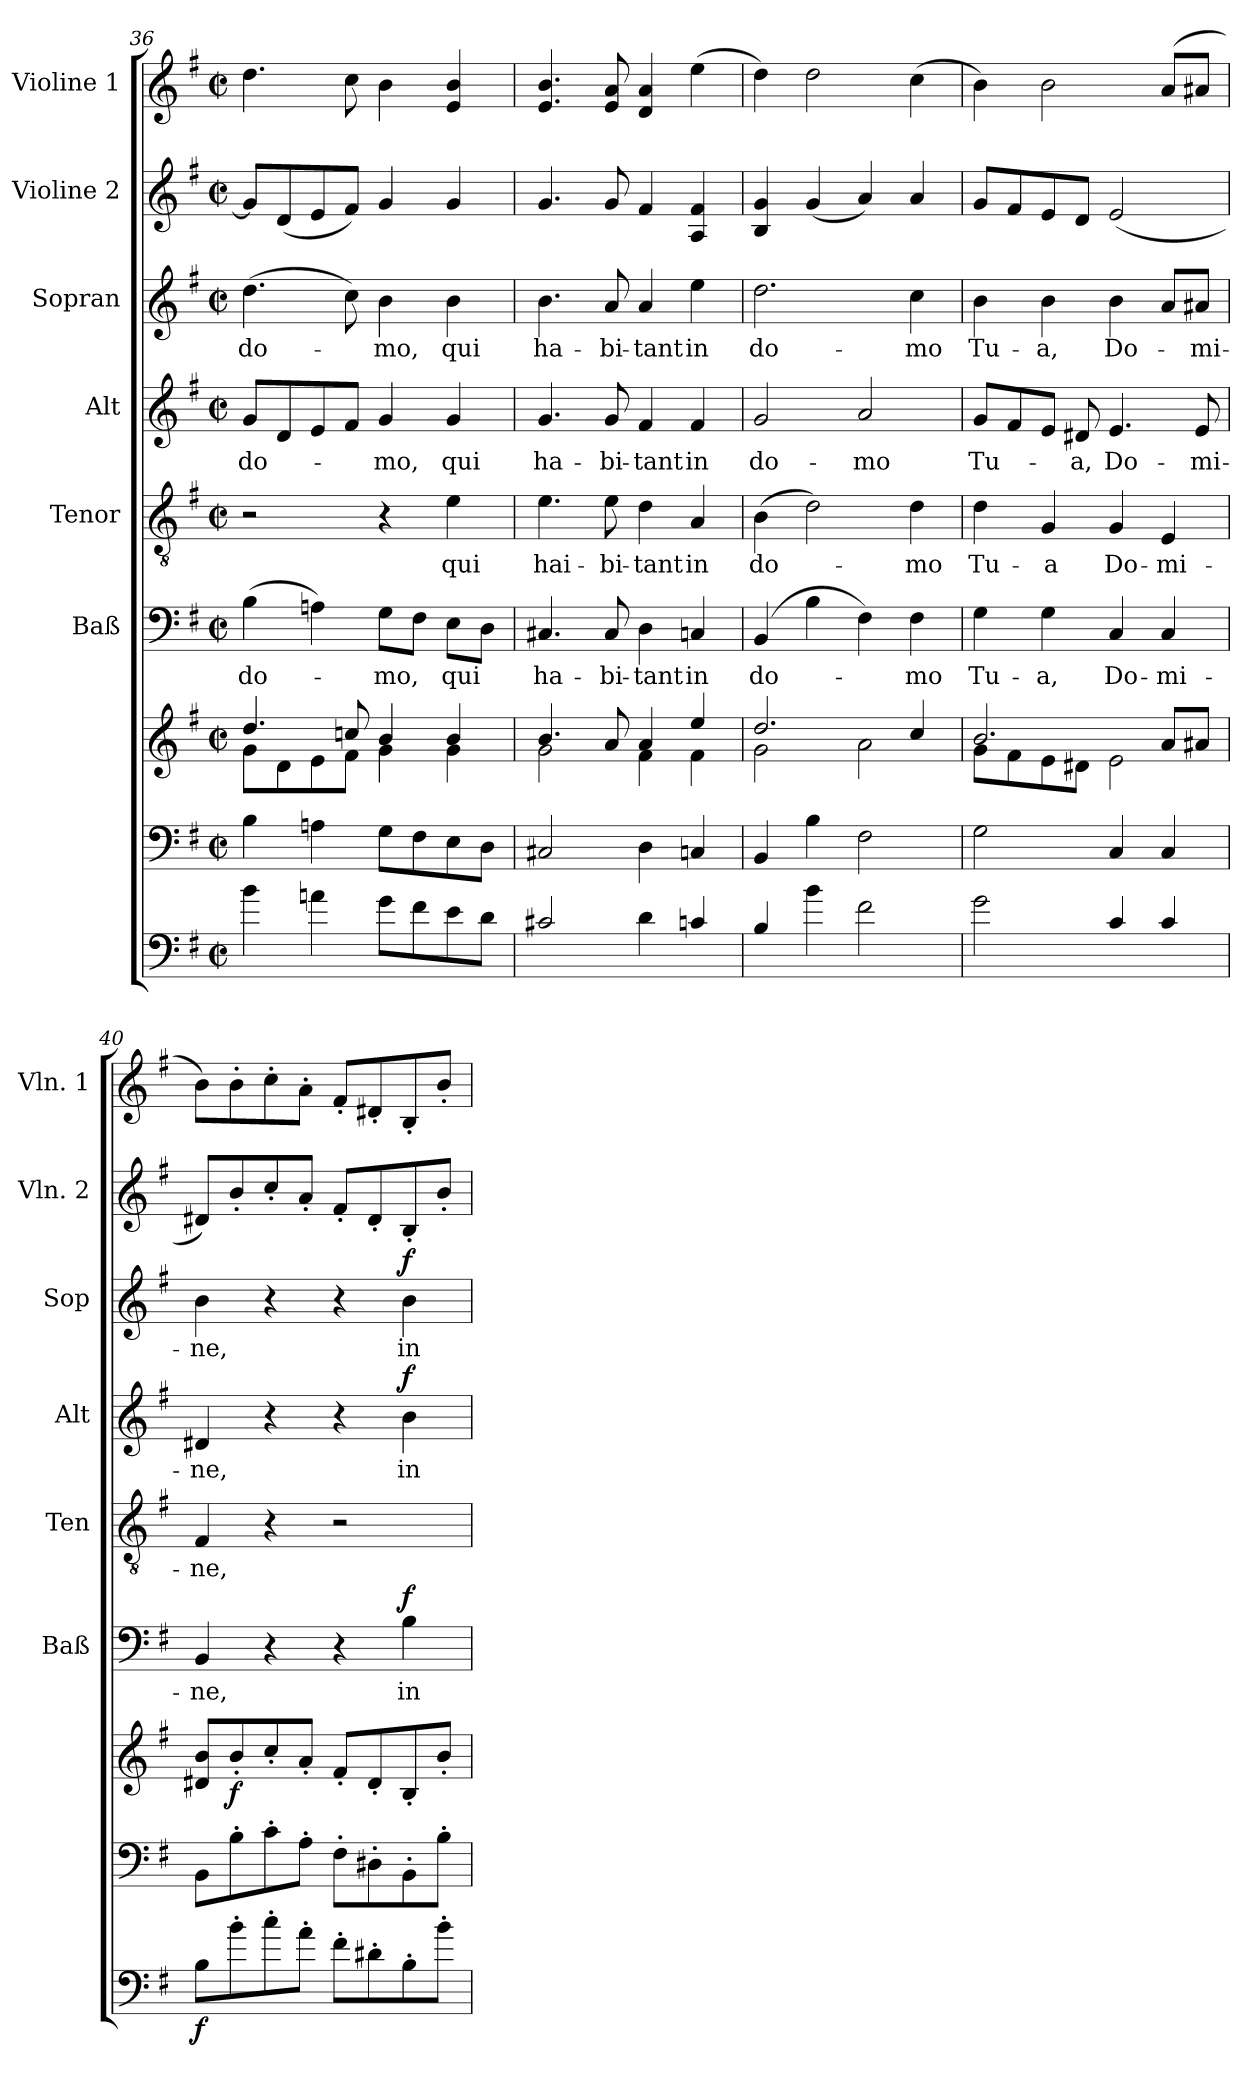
**kern	**dynam	**kern	**kern	**dynam	**kern	**text	**dynam	**kern	**text	**kern	**text	**dynam	**kern	**text	**dynam	**kern	**kern
*part8	*part8	*part7	*part7	*part7	*part6	*part6	*part6	*part5	*part5	*part4	*part4	*part4	*part3	*part3	*part3	*part2	*part1
*staff9	*staff9	*staff8	*staff7	*staff7/8	*staff6	*staff6	*staff6	*staff5	*staff5	*staff4	*staff4	*staff4	*staff3	*staff3	*staff3	*staff2	*staff1
*	*	*	*	*	*I"Baß	*	*	*I"Tenor	*	*I"Alt	*	*	*I"Sopran	*	*	*I"Violine 2	*I"Violine 1
*	*	*	*	*	*I'Baß	*	*	*I'Ten	*	*I'Alt	*	*	*I'Sop	*	*	*I'Vln. 2	*I'Vln. 1
*clefF4	*	*clefF4	*clefG2	*	*clefF4	*	*	*clefGv2	*	*clefG2	*	*	*clefG2	*	*	*clefG2	*clefG2
*ITrd7c12	*	*	*	*	*	*	*	*	*	*	*	*	*	*	*	*	*
*k[f#]	*	*k[f#]	*k[f#]	*	*k[f#]	*	*	*k[f#]	*	*k[f#]	*	*	*k[f#]	*	*	*k[f#]	*k[f#]
*G:	*	*G:	*G:	*	*G:	*	*	*G:	*	*G:	*	*	*G:	*	*	*G:	*G:
*M2/2	*	*M2/2	*M2/2	*	*M2/2	*	*	*M2/2	*	*M2/2	*	*	*M2/2	*	*	*M2/2	*M2/2
*met(c|)	*	*met(c|)	*met(c|)	*	*met(c|)	*	*	*met(c|)	*	*met(c|)	*	*	*met(c|)	*	*	*met(c|)	*met(c|)
=36	=36	=36	=36	=36	=36	=36	=36	=36	=36	=36	=36	=36	=36	=36	=36	=36	=36
*	*	*	*^	*	*	*	*	*	*	*	*	*	*	*	*	*	*
!	!	!	!	!	!	!	!LO:LY:b	!	!	!	!	!LO:LY:b	!	!	!LO:LY:b	!	!	!
4B\	.	4B\	4.dd/	8g\L	.	(>4B\	do-	.	2r	.	8g/L	do-	.	(>4.dd\	do-	.	8g/L]	4.dd\
.	.	.	.	8d\	.	.	.	.	.	.	8d/	.	.	.	.	.	(<8d/	.
4An\	.	4An\	.	8e\	.	4An\)	.	.	.	.	8e/	.	.	.	.	.	8e/	.
.	.	.	8ccn/	8f#\J	.	.	.	.	.	.	8f#/J	.	.	8cc\)	.	.	8f#/J)	8cc\
!	!	!	!	!	!	!	!LO:LY:b	!	!	!	!	!LO:LY:b	!	!	!LO:LY:b	!	!	!
8G\L	.	8G\L	4b/	4g\	.	8G\L	-mo,	.	4r	.	4g/	-mo,	.	4b\	-mo,	.	4g/	4b\
8F#\	.	8F#\	.	.	.	8F#\J	.	.	.	.	.	.	.	.	.	.	.	.
!	!	!	!	!	!	!	!LO:LY:b	!	!	!LO:LY:b	!	!LO:LY:b	!	!	!LO:LY:b	!	!	!
8E\	.	8E\	4b/	4g\	.	8E\L	qui	.	4e\	qui	4g/	qui	.	4b\	qui	.	4g/	4e/ 4b/
8D\J	.	8D\J	.	.	.	8D\J	.	.	.	.	.	.	.	.	.	.	.	.
=37	=37	=37	=37	=37	=37	=37	=37	=37	=37	=37	=37	=37	=37	=37	=37	=37	=37	=37
!	!	!	!	!	!	!	!LO:LY:b	!	!	!LO:LY:b	!	!LO:LY:b	!	!	!LO:LY:b	!	!	!
2C#X/	.	2C#X/	4.b/	2g\	.	4.C#X/	ha-	.	4.e\	hai-	4.g/	ha-	.	4.b\	ha-	.	4.g/	4.e/ 4.b/
!	!	!	!	!	!	!	!LO:LY:b	!	!	!LO:LY:b	!	!LO:LY:b	!	!	!LO:LY:b	!	!	!
.	.	.	8a/	.	.	8C#/	-bi-	.	8e\	-bi-	8g/	-bi-	.	8a/	-bi-	.	8g/	8e/ 8a/
!	!	!	!	!	!	!	!LO:LY:b	!	!	!LO:LY:b	!	!LO:LY:b	!	!	!LO:LY:b	!	!	!
4D\	.	4D\	4a/	4f#\	.	4D\	-tant	.	4d\	-tant	4f#/	-tant	.	4a/	-tant	.	4f#/	4d/ 4a/
!	!	!	!	!	!	!	!LO:LY:b	!	!	!LO:LY:b	!	!LO:LY:b	!	!	!LO:LY:b	!	!	!
4Cn/	.	4Cn/	4ee/	4f#\	.	4Cn/	in	.	4A/	in	4f#/	in	.	4ee\	in	.	4A/ 4f#/	(>4ee\
!!LO:PB:g=z
=38	=38	=38	=38	=38	=38	=38	=38	=38	=38	=38	=38	=38	=38	=38	=38	=38	=38	=38
!	!	!	!	!	!	!	!LO:LY:b	!	!	!LO:LY:b	!	!LO:LY:b	!	!	!LO:LY:b	!	!	!
4BB/	.	4BB/	2.dd/	2g\	.	(4BB/	do-	.	(>4B\	do-	2g/	do-	.	2.dd\	do-	.	4B/ 4g/	4dd\)
4B\	.	4B\	.	.	.	4B\	.	.	2d\)	.	.	.	.	.	.	.	(<4g/	2dd\
!	!	!	!	!	!	!	!	!	!	!	!	!LO:LY:b	!	!	!	!	!	!
2F#\	.	2F#\	.	2a\	.	4F#\)	.	.	.	.	2a/	-mo	.	.	.	.	4a/)	.
!	!	!	!	!	!	!	!LO:LY:b	!	!	!LO:LY:b	!	!	!	!	!LO:LY:b	!	!	!
.	.	.	4cc/	.	.	4F#\	-mo	.	4d\	-mo	.	.	.	4cc\	-mo	.	4a/	(>4cc\
=39	=39	=39	=39	=39	=39	=39	=39	=39	=39	=39	=39	=39	=39	=39	=39	=39	=39	=39
!	!	!	!	!	!	!	!LO:LY:b	!	!	!LO:LY:b	!	!LO:LY:b	!	!	!LO:LY:b	!	!	!
2G\	.	2G\	2.b/	8g\L	.	4G\	Tu-	.	4d\	Tu-	8g/L	Tu-	.	4b\	Tu-	.	8g/L	4b\)
.	.	.	.	8f#\	.	.	.	.	.	.	8f#/	.	.	.	.	.	8f#/	.
!	!	!	!	!	!	!	!LO:LY:b	!	!	!LO:LY:b	!	!	!	!	!LO:LY:b	!	!	!
.	.	.	.	8e\	.	4G\	-a,	.	4G/	-a	8e/J	.	.	4b\	-a,	.	8e/	2b\
!	!	!	!	!	!	!	!	!	!	!	!	!LO:LY:b	!	!	!	!	!	!
.	.	.	.	8d#X\J	.	.	.	.	.	.	8d#X/	-a,	.	.	.	.	8d/J	.
!	!	!	!	!	!	!	!LO:LY:b	!	!	!LO:LY:b	!	!LO:LY:b	!	!	!LO:LY:b	!	!	!
4C/	.	4C/	.	2e\	.	4C/	Do-	.	4G/	Do-	4.e/	Do-	.	4b\	Do-	.	(<2e/	.
!	!	!	!	!	!	!	!LO:LY:b	!	!	!LO:LY:b	!	!	!	!	!	!	!	!
4C/	.	4C/	8a/L	.	.	4C/	-mi-	.	4E/	-mi-	.	.	.	8a/L	.	.	.	(<8a/L
!	!	!	!	!	!	!	!	!	!	!	!	!LO:LY:b	!	!	!LO:LY:b	!	!	!
.	.	.	8a#X/J	.	.	.	.	.	.	.	8e/	-mi-	.	8a#X/J	-mi-	.	.	8a#X/J
*	*	*	*v	*v	*	*	*	*	*	*	*	*	*	*	*	*	*	*
=40	=40	=40	=40	=40	=40	=40	=40	=40	=40	=40	=40	=40	=40	=40	=40	=40	=40
!	!LO:DY:b	!	!	!	!	!LO:LY:b	!	!	!LO:LY:b	!	!LO:LY:b	!	!	!LO:LY:b	!	!	!
8BB\L	f	8BB\L	8d#X/ 8b/L	.	4BB/	-ne,	.	4F#/	-ne,	4d#X/	-ne,	.	4b\	-ne,	.	8d#X/L)	8b\L)
!	!	!	!	!LO:DY:b	!	!	!	!	!	!	!	!	!	!	!	!	!
8B'>\	.	8B'>\	8b'</	f	.	.	.	.	.	.	.	.	.	.	.	8b'</	8b'>\
8c'>\	.	8c'>\	8cc'</	.	4r	.	.	4r	.	4r	.	.	4r	.	.	8cc'</	8cc'>\
8A'>\J	.	8A'>\J	8a'</J	.	.	.	.	.	.	.	.	.	.	.	.	8a'</J	8a'>\J
8F#'>\L	.	8F#'>\L	8f#'</L	.	4r	.	.	2r	.	4r	.	.	4r	.	.	8f#'</L	8f#'</L
8D#X'>\	.	8D#X'>\	8d#'</	.	.	.	.	.	.	.	.	.	.	.	.	8d#'</	8d#X'</
!	!	!	!	!	!	!LO:LY:b	!LO:DY:a	!	!	!	!LO:LY:b	!LO:DY:a	!	!LO:LY:b	!LO:DY:a	!	!
8BB'>\	.	8BB'>\	8B'</	.	4B\	in	f	.	.	4b\	in	f	4b\	in	f	8B'</	8B'</
8B'>\J	.	8B'>\J	8b'</J	.	.	.	.	.	.	.	.	.	.	.	.	8b'</J	8b'</J
=	=	=	=	=	=	=	=	=	=	=	=	=	=	=	=	=	=
*-	*-	*-	*-	*-	*-	*-	*-	*-	*-	*-	*-	*-	*-	*-	*-	*-	*-
